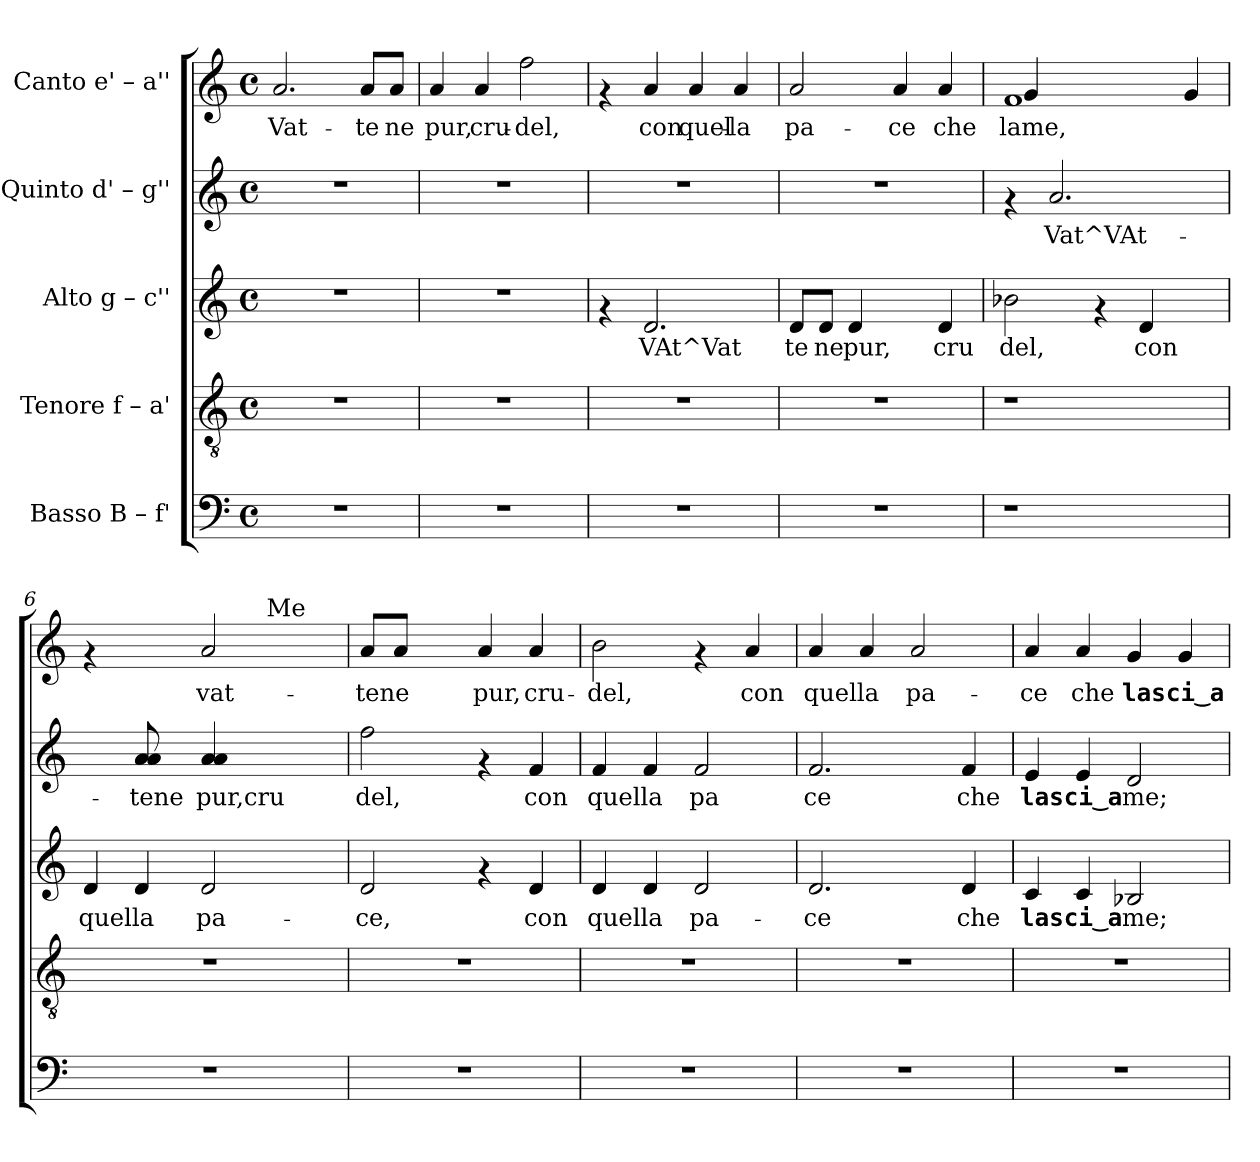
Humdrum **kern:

**kern	**kern	**kern	**text	**kern	**text	**kern	**text
*part5	*part4	*part3	*part3	*part2	*part2	*part1	*part1
*staff5	*staff4	*staff3	*staff3	*staff2	*staff2	*staff1	*staff1
*I"Basso  B – f'	*I"Tenore  f – a'	*I"Alto  g – c''	*	*I"Quinto  d' – g''	*	*I"Canto  e' – a''	*
!!LO:PB:g=z
*stria5	*stria5	*stria5	*	*stria5	*	*stria5	*
*clefF4	*clefGv2	*clefG2	*	*clefG2	*	*clefG2	*
*k[]	*k[]	*k[]	*	*k[]	*	*k[]	*
*C:	*C:	*C:	*	*C:	*	*C:	*
*M4/4	*M4/4	*M4/4	*	*M4/4	*	*M4/4	*
*met(c)	*met(c)	*met(c)	*	*met(c)	*	*met(c)	*
=1	=1	=1	=1	=1	=1	=1	=1
!	!	!	!	!	!	!	!LO:LY:b:cj
1r	1r	1r	.	1r	.	2.a/	Vat-
!	!	!	!	!	!	!	!LO:LY:b:cj
.	.	.	.	.	.	8a/L	-te
!	!	!	!	!	!	!	!LO:LY:b:cj
.	.	.	.	.	.	8a/J	ne
=2	=2	=2	=2	=2	=2	=2	=2
!	!	!	!	!	!	!	!LO:LY:b:cj
1r	1r	1r	.	1r	.	4a/	pur,
!	!	!	!	!	!	!	!LO:LY:b:cj
.	.	.	.	.	.	4a/	cru-
!	!	!	!	!	!	!	!LO:LY:b:cj
.	.	.	.	.	.	2ff\	-del,
=3	=3	=3	=3	=3	=3	=3	=3
1r	1r	4rf	.	1r	.	4rf	.
!	!	!	!LO:LY:b:rj	!	!	!	!LO:LY:b:cj
.	.	2.d/	VAt^Vat	.	.	4a/	con
!	!	!	!	!	!	!	!LO:LY:b:cj
.	.	.	.	.	.	4a/	quel-
!	!	!	!	!	!	!	!LO:LY:b:cj
.	.	.	.	.	.	4a/	-la
=4	=4	=4	=4	=4	=4	=4	=4
!	!	!	!LO:LY:b:rj	!	!	!	!LO:LY:b:cj
1r	1r	8d/L	te	1r	.	2a/	pa-
!	!	!	!LO:LY:b:rj	!	!	!	!
.	.	8d/J	ne	.	.	.	.
!	!	!	!LO:LY:b:rj	!	!	!	!
.	.	4d/	pur,	.	.	.	.
!	!	!	!	!	!	!	!LO:LY:b:cj
.	.	4ryy	.	.	.	4a/	-ce
!	!	!	!LO:LY:b:rj	!	!	!	!LO:LY:b:cj
.	.	4d/	cru	.	.	4a/	che
=5	=5	=5	=5	=5	=5	=5	=5
!	!	!	!LO:LY:b:rj	!	!	!	!LO:LY:b:cj
*	*	*	*	*	*	*^	*
1r	1r	2b-X\	del,	4rf	.	1f	4g/	lame,-
!	!	!	!	!	!LO:LY:b:cj	!	!	!
.	.	.	.	2.a/	Vat^VAt-	.	1ryy	.
.	.	4rf	.	.	.	.	.	.
!	!	!	!LO:LY:b:rj	!	!	!	!	!
.	.	4d/	con	.	.	.	.	.
!	!	!	!	!	!	!	!	!LO:LY:b:cj
4ryy	4ryy	4ryy	.	4ryy	.	4g/	.	-
!!LO:LB:g=z	!!
=6	=6	=6	=6	=6	=6	=6	=6	=6
!	!	!	!LO:LY:b:rj	!	!	!	!	!
1r	1r	4d/	quella	4ryy	.	4rf	2ryy	.
!	!	!	!LO:LY:b:rj	!	!LO:LY:b:cj	!	!	!
.	.	4d/	.	8a/ 8a/	-tene	4ryy	.	.
.	.	.	.	8ryy	.	.	.	.
!	!	!	!LO:LY:b:rj	!	!LO:LY:b:cj	!	!	!LO:LY:b:cj
.	.	2d/	pa-	4a/ 4a/	pur,cru	2a/	8ryy	vat-
.	.	.	.	.	.	.	16ryy	.
.	.	.	.	.	.	.	64ryy	.
!	!	!	!	!	!	!	!LO:TX:a:t=Me	!
.	.	.	.	.	.	.	4ryy	.
.	.	.	.	4ryy	.	.	.	.
.	.	.	.	.	.	.	32.ryy	.
=7	=7	=7	=7	=7	=7	=7	=7	=7
!	!	!	!LO:LY:b:rj	!	!LO:LY:b:cj	!	!	!LO:LY:b:cj
*	*	*	*	*	*	*v	*v	*
1r	1r	2d/	-ce,	2ff\	del,	8a/L	-tene
!	!	!	!	!	!	!	!LO:LY:b:cj
.	.	.	.	.	.	8a/J	.
.	.	.	.	.	.	4ryy	.
!	!	!	!	!	!	!	!LO:LY:b:cj
.	.	4rf	.	4rf	.	4a/	pur,
!	!	!	!LO:LY:b:rj	!	!LO:LY:b:cj	!	!LO:LY:b:cj
.	.	4d/	con	4f/	con	4a/	cru-
=8	=8	=8	=8	=8	=8	=8	=8
!	!	!	!LO:LY:b:rj	!	!LO:LY:b:cj	!	!LO:LY:b:cj
1r	1r	4d/	quella	4f/	quella	2b\	-del,
!	!	!	!LO:LY:b:rj	!	!LO:LY:b:cj	!	!
.	.	4d/	.	4f/	.	.	.
!	!	!	!LO:LY:b:rj	!	!LO:LY:b:cj	!	!
.	.	2d/	pa-	2f/	pa	4rf	.
!	!	!	!	!	!	!	!LO:LY:b:cj
.	.	.	.	.	.	4a/	con
=9	=9	=9	=9	=9	=9	=9	=9
!	!	!	!LO:LY:b:rj	!	!LO:LY:b:cj	!	!LO:LY:b:cj
1r	1r	2.d/	-ce	2.f/	ce	4a/	quella
!	!	!	!	!	!	!	!LO:LY:b:cj
.	.	.	.	.	.	4a/	.
!	!	!	!	!	!	!	!LO:LY:b:cj
.	.	.	.	.	.	2a/	pa-
!	!	!	!LO:LY:b:rj	!	!LO:LY:b:cj	!	!
.	.	4d/	che	4f/	che	.	.
=10	=10	=10	=10	=10	=10	=10	=10
!	!	!	!LO:LY:b:rj	!	!LO:LY:b:cj	!	!LO:LY:b:cj
1r	1r	4c/	lasci‿a	4e/	lasci‿a	4a/	-ce
!	!	!	!LO:LY:b:rj	!	!LO:LY:b:cj	!	!LO:LY:b:cj
.	.	4c/	.	4e/	.	4a/	che
!	!	!	!LO:LY:b:rj	!	!LO:LY:b:cj	!	!LO:LY:b:cj
.	.	2B-X/	me;	2d/	me;	4g/	lasci‿a
!	!	!	!	!	!	!	!LO:LY:b:cj
.	.	.	.	.	.	4g/	.
=	=	=	=	=	=	=	=
*-	*-	*-	*-	*-	*-	*-	*-
